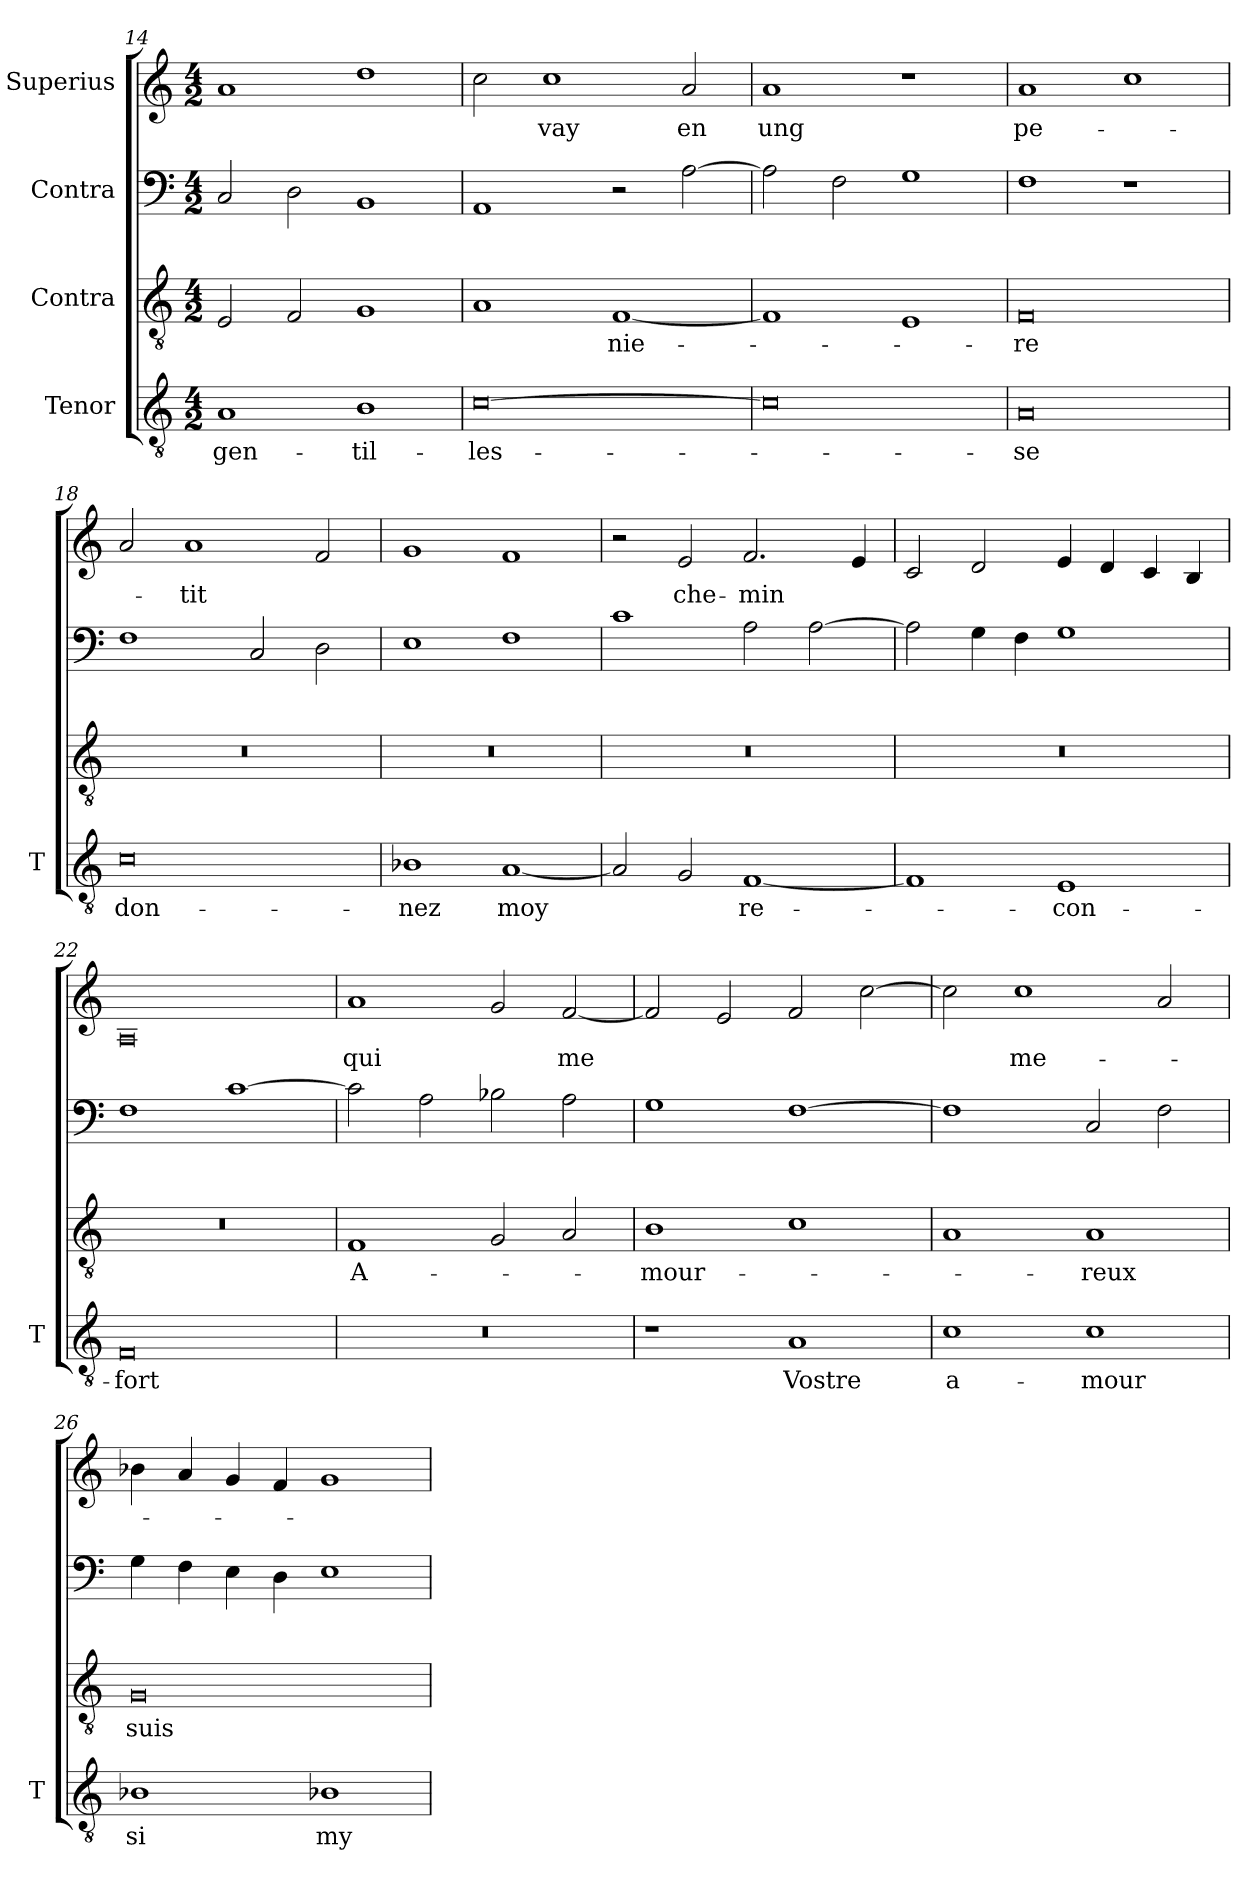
**kern	**text	**kern	**text	**kern	**kern	**text
*part4	*part4	*part3	*part3	*part2	*part1	*part1
*staff4	*staff4	*staff3	*staff3	*staff2	*staff1	*staff1
*I"Tenor	*	*I"Contra	*	*I"Contra	*I"Superius	*
*I'T	*	*	*	*	*	*
*clefGv2	*	*clefGv2	*	*clefF4	*clefG2	*
*M4/2	*	*M4/2	*	*M4/2	*M4/2	*
=14	=14	=14	=14	=14	=14	=14
1A	gen-	2E	.	2C	1a	.
.	.	2F	.	2D	.	.
1B	-til-	1G	.	1BB	1dd	.
=15	=15	=15	=15	=15	=15	=15
[0c	-les-	1A	.	1AA	2cc	.
.	.	.	.	.	1cc	-vay
.	.	[1F	-nie-	2r	.	.
.	.	.	.	[2A	2a	-en
=16	=16	=16	=16	=16	=16	=16
0c]	.	1F]	.	2A]	1a	-ung
.	.	.	.	2F	.	.
.	.	1E	.	1G	1r	.
=17	=17	=17	=17	=17	=17	=17
0A	-se	0F	-re	1F	1a	pe-
.	.	.	.	1r	1cc	.
=18	=18	=18	=18	=18	=18	=18
0c	don-	0r	.	1F	2a	.
.	.	.	.	.	1a	-tit
.	.	.	.	2C	.	.
.	.	.	.	2D	2f	.
=19	=19	=19	=19	=19	=19	=19
1B-X	-nez	0r	.	1E	1g	.
[1A	-moy	.	.	1F	1f	.
=20	=20	=20	=20	=20	=20	=20
2A]	.	0r	.	1c	2r	.
2G	.	.	.	.	2e	che-
[1F	re-	.	.	2A	2.f	-min
.	.	.	.	[2A	.	.
.	.	.	.	.	4e	.
=21	=21	=21	=21	=21	=21	=21
1F]	.	0r	.	2A]	2c	.
.	.	.	.	4G	2d	.
.	.	.	.	4F	.	.
1E	-con-	.	.	1G	4e	.
.	.	.	.	.	4d	.
.	.	.	.	.	4c	.
.	.	.	.	.	4B	.
=22	=22	=22	=22	=22	=22	=22
0F	-fort	0r	.	1F	0A	.
.	.	.	.	[1c	.	.
=23	=23	=23	=23	=23	=23	=23
0r	.	1F	A-	2c]	1a	-qui
.	.	.	.	2A	.	.
.	.	2G	.	2B-X	2g	.
.	.	2A	.	2A	[2f	-me
=24	=24	=24	=24	=24	=24	=24
1r	.	1B	-mour-	1G	2f]	.
.	.	.	.	.	2e	.
1A	-Vostre	1c	.	[1F	2f	.
.	.	.	.	.	[2cc	.
=25	=25	=25	=25	=25	=25	=25
1c	a-	1A	.	1F]	2cc]	.
.	.	.	.	.	1cc	me-
1c	-mour	1A	-reux	2C	.	.
.	.	.	.	2F	2a	.
=26	=26	=26	=26	=26	=26	=26
1B-X	-si	0G	-suis	4G	4b-X	.
.	.	.	.	4F	4a	.
.	.	.	.	4E	4g	.
.	.	.	.	4D	4f	.
1B-X	-my	.	.	1E	1g	.
=	=	=	=	=	=	=
*-	*-	*-	*-	*-	*-	*-
